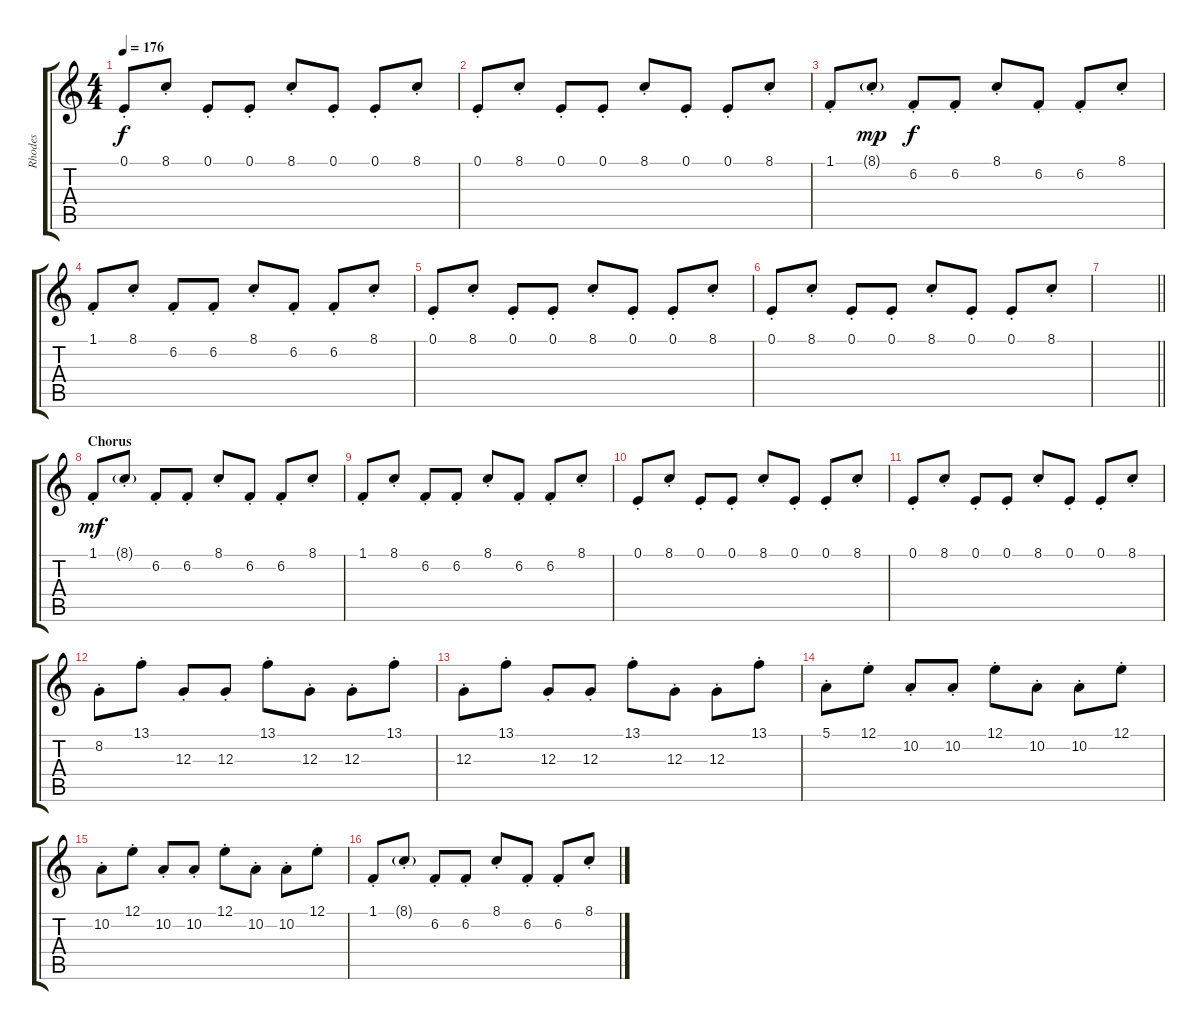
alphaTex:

\track ("Rhodes" "Rhodes") {instrument electricpiano1}
\staff {score tabs}
\tuning (E4 B3 G3 D3 A2 E2) {hide}
\ts (4 4)
\tempo 176
\clef g2
\ks c
0.1{st}.8{dy f} 8.1{st}.8 0.1{st}.8 0.1{st}.8 8.1{st}.8 0.1{st}.8 0.1{st}.8 8.1{st}.8 |
0.1{st}.8 8.1{st}.8 0.1{st}.8 0.1{st}.8 8.1{st}.8 0.1{st}.8 0.1{st}.8 8.1{st}.8 |
1.1{st}.8 8.1{g st}.8{dy mp} 6.2{st}.8{dy f} 6.2{st}.8 8.1{st}.8 6.2{st}.8 6.2{st}.8 8.1{st}.8 |
1.1{st}.8 8.1{st}.8 6.2{st}.8 6.2{st}.8 8.1{st}.8 6.2{st}.8 6.2{st}.8 8.1{st}.8 |
0.1{st}.8 8.1{st}.8 0.1{st}.8 0.1{st}.8 8.1{st}.8 0.1{st}.8 0.1{st}.8 8.1{st}.8 |
0.1{st}.8 8.1{st}.8 0.1{st}.8 0.1{st}.8 8.1{st}.8 0.1{st}.8 0.1{st}.8 8.1{st}.8 |
\barLineRight lightlight
|
\section ("" "Chorus")
1.1{st}.8{dy mf} 8.1{g st}.8 6.2{st}.8 6.2{st}.8 8.1{st}.8 6.2{st}.8 6.2{st}.8 8.1{st}.8 |
1.1{st}.8 8.1{st}.8 6.2{st}.8 6.2{st}.8 8.1{st}.8 6.2{st}.8 6.2{st}.8 8.1{st}.8 |
0.1{st}.8 8.1{st}.8 0.1{st}.8 0.1{st}.8 8.1{st}.8 0.1{st}.8 0.1{st}.8 8.1{st}.8 |
0.1{st}.8 8.1{st}.8 0.1{st}.8 0.1{st}.8 8.1{st}.8 0.1{st}.8 0.1{st}.8 8.1{st}.8 |
8.2{st}.8 13.1{st}.8 12.3{st}.8 12.3{st}.8 13.1{st}.8 12.3{st}.8 12.3{st}.8 13.1{st}.8 |
12.3{st}.8 13.1{st}.8 12.3{st}.8 12.3{st}.8 13.1{st}.8 12.3{st}.8 12.3{st}.8 13.1{st}.8 |
5.1{st}.8 12.1{st}.8 10.2{st}.8 10.2{st}.8 12.1{st}.8 10.2{st}.8 10.2{st}.8 12.1{st}.8 |
10.2{st}.8 12.1{st}.8 10.2{st}.8 10.2{st}.8 12.1{st}.8 10.2{st}.8 10.2{st}.8 12.1{st}.8 |
1.1{st}.8 8.1{g st}.8 6.2{st}.8 6.2{st}.8 8.1{st}.8 6.2{st}.8 6.2{st}.8 8.1{st}.8
